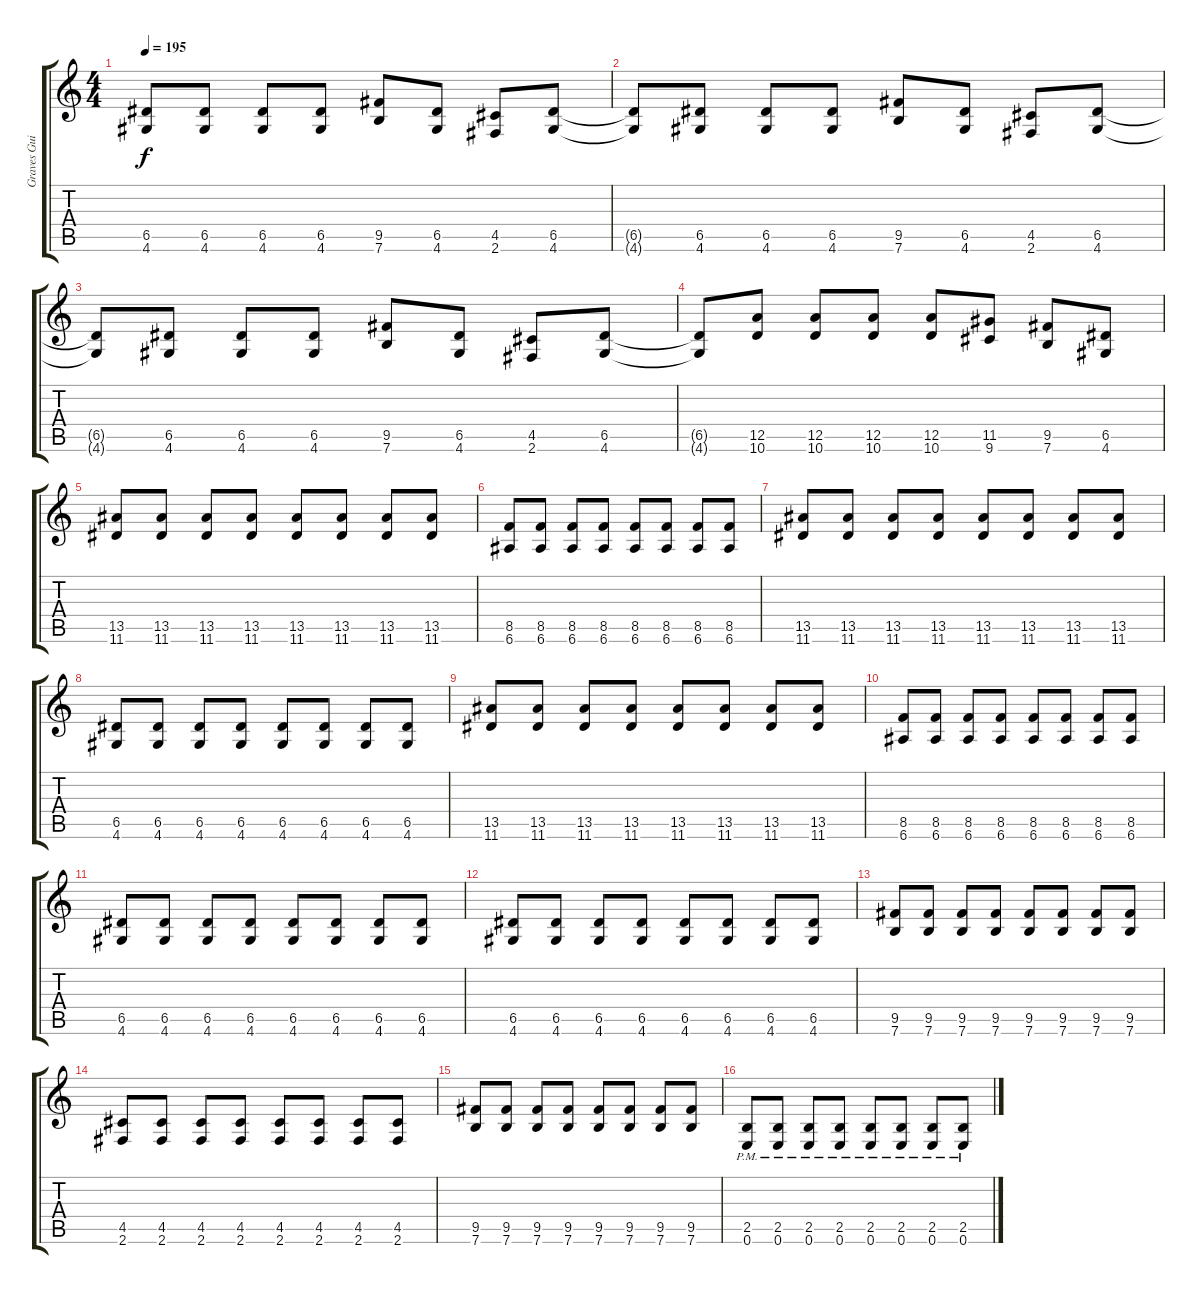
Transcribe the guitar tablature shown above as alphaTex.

\track ("Graves Guitar 1" "Graves Gui") {instrument distortionguitar}
\staff {score tabs}
\tuning (E4 B3 G3 D3 A2 E2) {hide}
\ts (4 4)
\tempo 195
\clef g2
\ks c
(6.5{t} 4.6{t}).8{dy f} (6.5 4.6).8 (6.5 4.6).8 (6.5 4.6).8 (9.5 7.6).8 (6.5 4.6).8 (4.5 2.6).8 (6.5 4.6).8 |
(6.5{t} 4.6{t}).8 (6.5 4.6).8 (6.5 4.6).8 (6.5 4.6).8 (9.5 7.6).8 (6.5 4.6).8 (4.5 2.6).8 (6.5 4.6).8 |
(6.5{t} 4.6{t}).8 (6.5 4.6).8 (6.5 4.6).8 (6.5 4.6).8 (9.5 7.6).8 (6.5 4.6).8 (4.5 2.6).8 (6.5 4.6).8 |
(6.5{t} 4.6{t}).8 (12.5 10.6).8 (12.5 10.6).8 (12.5 10.6).8 (12.5 10.6).8 (11.5 9.6).8 (9.5 7.6).8 (6.5 4.6).8 |
(13.5 11.6).8 (13.5 11.6).8 (13.5 11.6).8 (13.5 11.6).8 (13.5 11.6).8 (13.5 11.6).8 (13.5 11.6).8 (13.5 11.6).8 |
(8.5 6.6).8 (8.5 6.6).8 (8.5 6.6).8 (8.5 6.6).8 (8.5 6.6).8 (8.5 6.6).8 (8.5 6.6).8 (8.5 6.6).8 |
(13.5 11.6).8 (13.5 11.6).8 (13.5 11.6).8 (13.5 11.6).8 (13.5 11.6).8 (13.5 11.6).8 (13.5 11.6).8 (13.5 11.6).8 |
(6.5 4.6).8 (6.5 4.6).8 (6.5 4.6).8 (6.5 4.6).8 (6.5 4.6).8 (6.5 4.6).8 (6.5 4.6).8 (6.5 4.6).8 |
(13.5 11.6).8 (13.5 11.6).8 (13.5 11.6).8 (13.5 11.6).8 (13.5 11.6).8 (13.5 11.6).8 (13.5 11.6).8 (13.5 11.6).8 |
(8.5 6.6).8 (8.5 6.6).8 (8.5 6.6).8 (8.5 6.6).8 (8.5 6.6).8 (8.5 6.6).8 (8.5 6.6).8 (8.5 6.6).8 |
(6.5 4.6).8 (6.5 4.6).8 (6.5 4.6).8 (6.5 4.6).8 (6.5 4.6).8 (6.5 4.6).8 (6.5 4.6).8 (6.5 4.6).8 |
(6.5 4.6).8 (6.5 4.6).8 (6.5 4.6).8 (6.5 4.6).8 (6.5 4.6).8 (6.5 4.6).8 (6.5 4.6).8 (6.5 4.6).8 |
(9.5 7.6).8 (9.5 7.6).8 (9.5 7.6).8 (9.5 7.6).8 (9.5 7.6).8 (9.5 7.6).8 (9.5 7.6).8 (9.5 7.6).8 |
(4.5 2.6).8 (4.5 2.6).8 (4.5 2.6).8 (4.5 2.6).8 (4.5 2.6).8 (4.5 2.6).8 (4.5 2.6).8 (4.5 2.6).8 |
(9.5 7.6).8 (9.5 7.6).8 (9.5 7.6).8 (9.5 7.6).8 (9.5 7.6).8 (9.5 7.6).8 (9.5 7.6).8 (9.5 7.6).8 |
(2.5 0.6{pm}).8 (2.5 0.6{pm}).8 (2.5 0.6{pm}).8 (2.5 0.6{pm}).8 (2.5 0.6{pm}).8 (2.5 0.6{pm}).8 (2.5 0.6{pm}).8 (2.5 0.6{pm}).8
